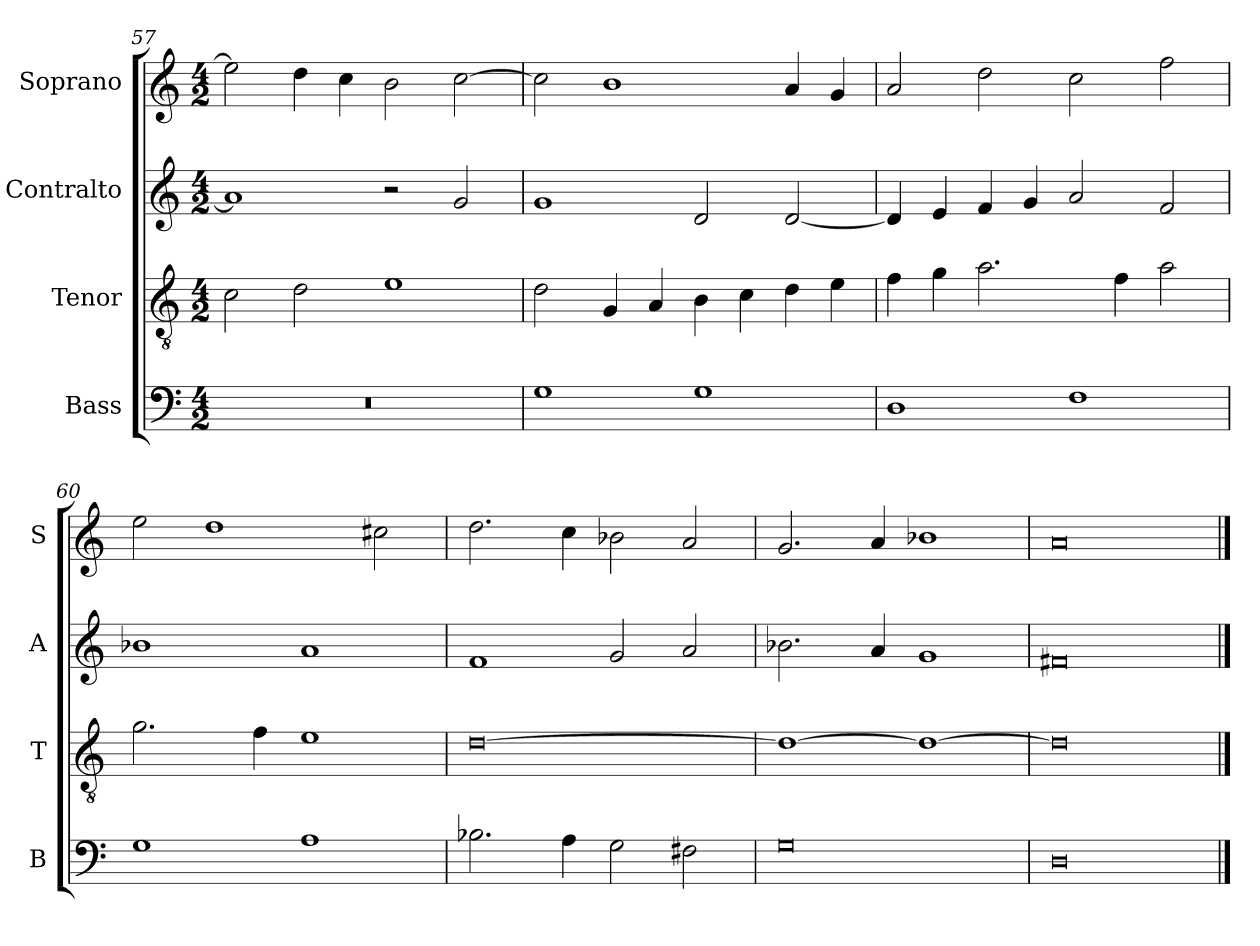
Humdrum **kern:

**kern	**kern	**kern	**kern
*part4	*part3	*part2	*part1
*staff4	*staff3	*staff2	*staff1
*I"Bass	*I"Tenor	*I"Contralto	*I"Soprano
*I'B	*I'T	*I'A	*I'S
*clefF4	*clefGv2	*clefG2	*clefG2
*k[]	*k[]	*k[]	*k[]
*D:dor	*D:dor	*D:dor	*D:dor
*M4/2	*M4/2	*M4/2	*M4/2
=57	=57	=57	=57
0r	2c	1a]	2ee]
.	2d	.	4dd
.	.	.	4cc
.	1e	2r	2b
.	.	2g	[2cc
=58	=58	=58	=58
1G	2d	1g	2cc]
.	4G	.	1b
.	4A	.	.
1G	4B	2d	.
.	4c	.	.
.	4d	[2d	4a
.	4e	.	4g
=59	=59	=59	=59
1D	4f	4d]	2a
.	4g	4e	.
.	2.a	4f	2dd
.	.	4g	.
1F	.	2a	2cc
.	4f	.	.
.	2a	2f	2ff
=60	=60	=60	=60
1G	2.g	1b-X	2ee
.	.	.	1dd
.	4f	.	.
1A	1e	1a	.
.	.	.	2cc#X
=61	=61	=61	=61
2.B-X	[0d	1f	2.dd
4A	.	.	4cc
2G	.	2g	2b-X
2F#X	.	2a	2a
=62	=62	=62	=62
0G	1d_	2.b-X	2.g
.	.	4a	4a
.	1d_	1g	1b-X
=63	=63	=63	=63
0D	0d]	0f#X	0a
==	==	==	==
*-	*-	*-	*-
